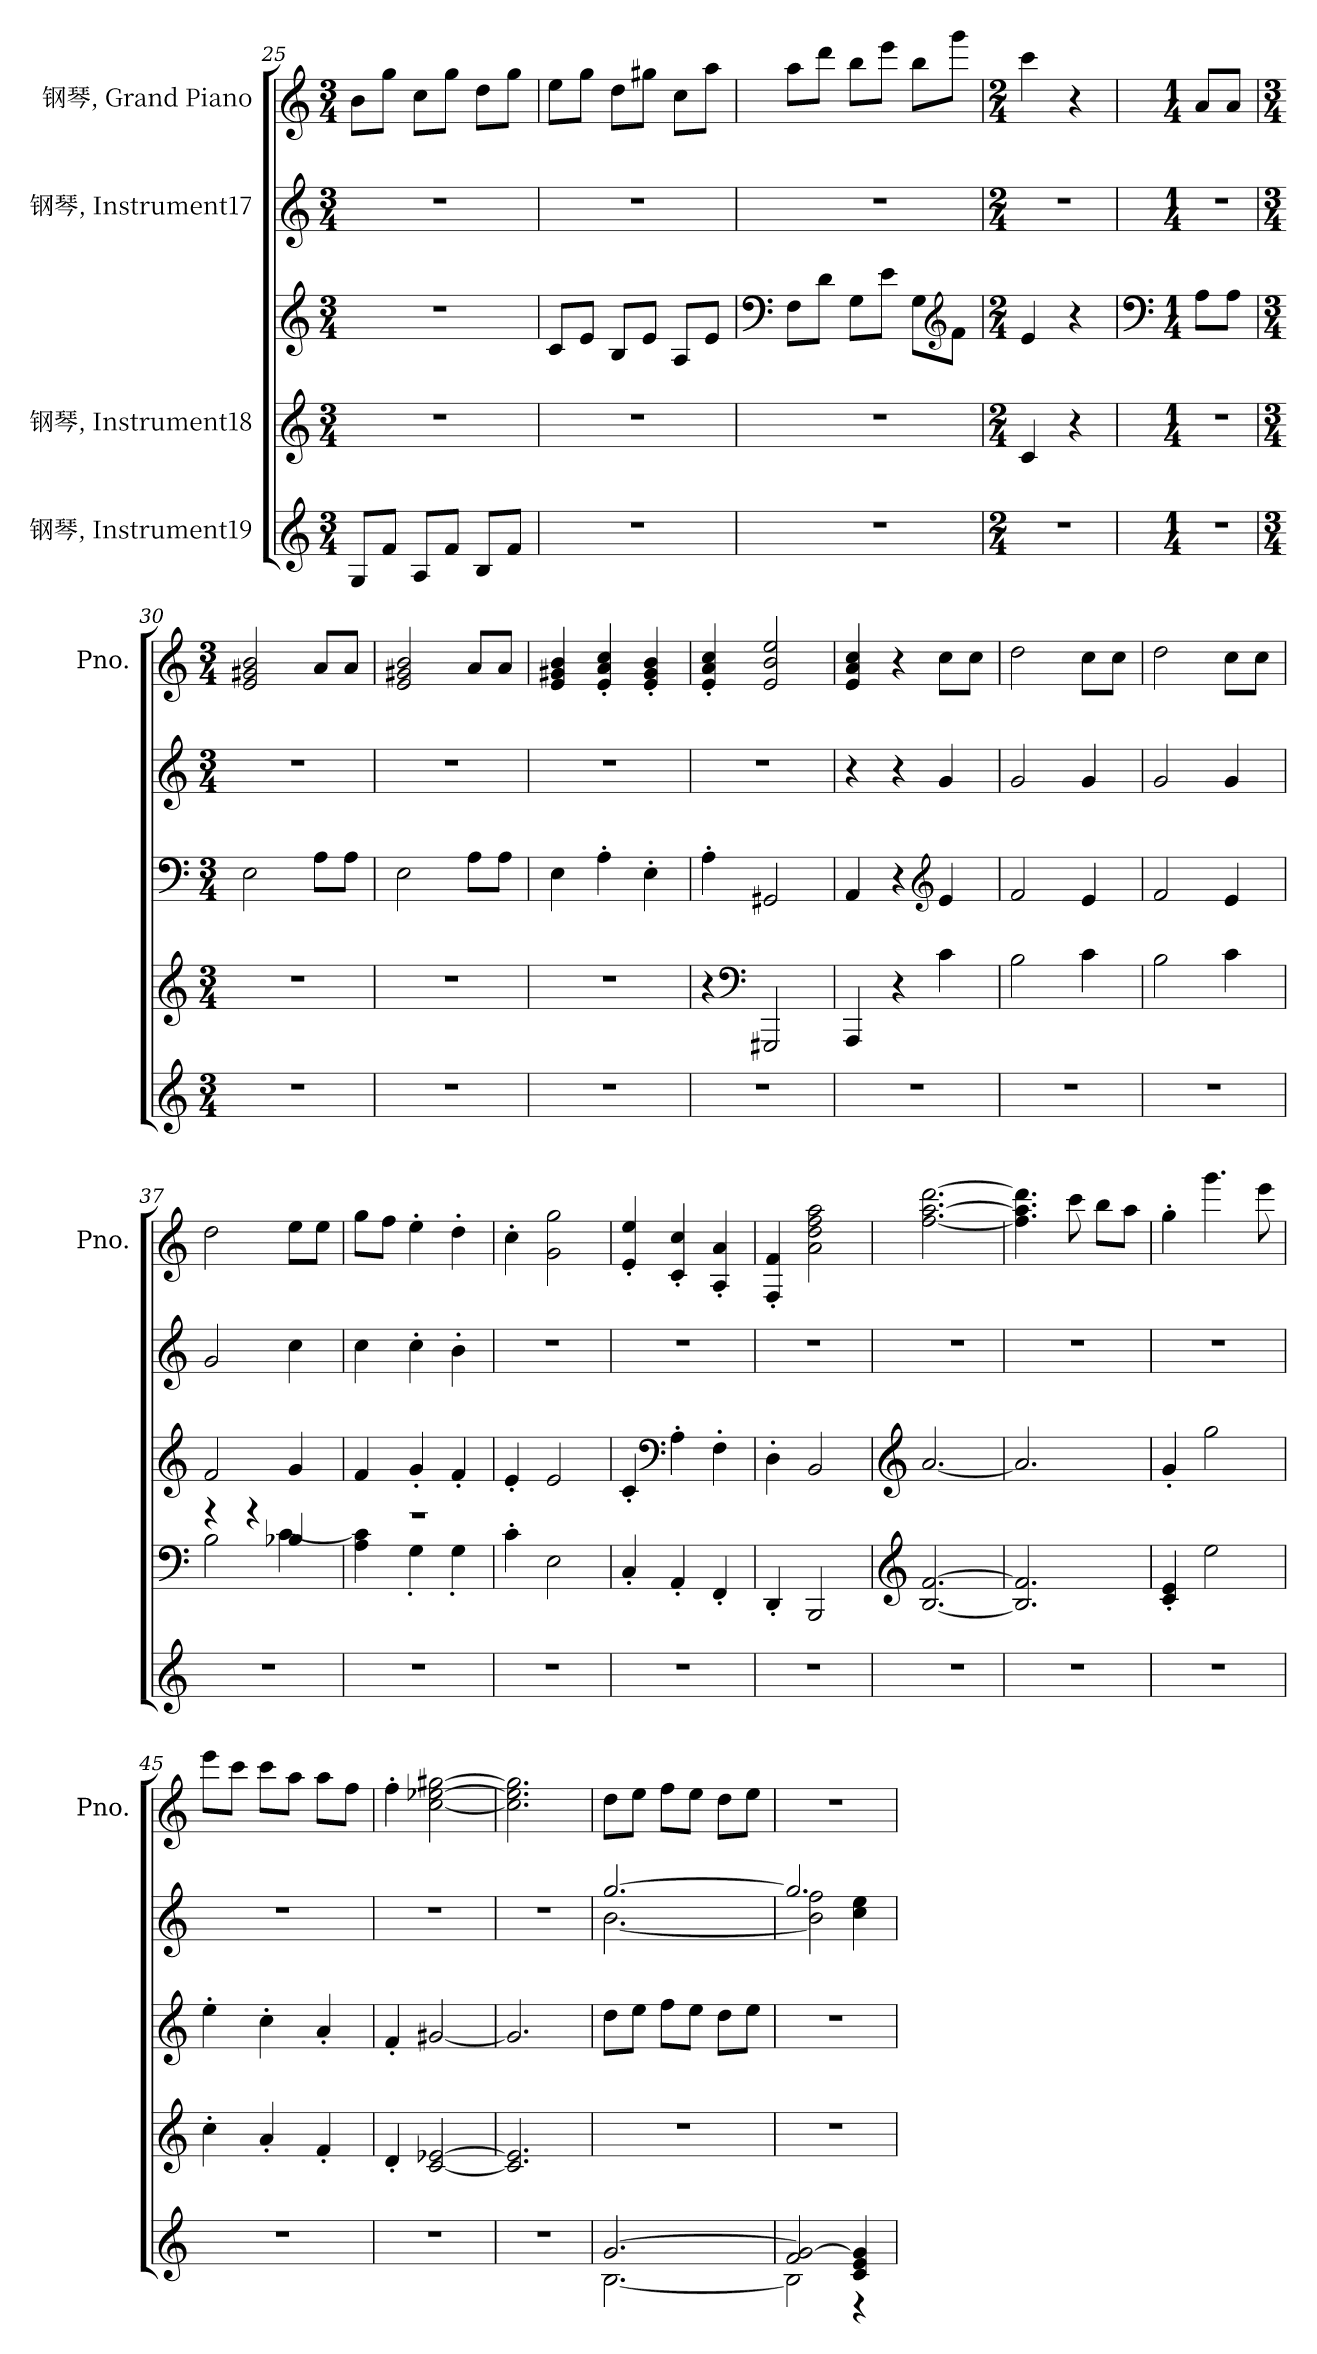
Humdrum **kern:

**kern	**kern	**kern	**kern	**kern
*part4	*part3	*part3	*part2	*part1
*staff5	*staff4	*staff3	*staff2	*staff1
*I"钢琴, Instrument19	*I"钢琴, Instrument18	*	*I"钢琴, Instrument17	*I"钢琴, Grand Piano
*	*	*	*	*I'Pno.
*clefG2	*clefG2	*clefG2	*clefG2	*clefG2
*k[]	*k[]	*k[]	*k[]	*k[]
*M3/4	*M3/4	*M3/4	*M3/4	*M3/4
=25	=25	=25	=25	=25
8G/L	2.r	2.r	2.r	8b\L
8f/J	.	.	.	8gg\J
8A/L	.	.	.	8cc\L
8f/J	.	.	.	8gg\J
8B/L	.	.	.	8dd\L
8f/J	.	.	.	8gg\J
=26	=26	=26	=26	=26
2.r	2.r	8c/L	2.r	8ee\L
.	.	8e/J	.	8gg\J
.	.	8B/L	.	8dd\L
.	.	8e/J	.	8gg#X\J
.	.	8A/L	.	8cc\L
.	.	8e/J	.	8aa\J
!!LO:PB:g=z
=27	=27	=27	=27	=27
*	*	*clefF4	*	*
2.r	2.r	8F\L	2.r	8aa\L
.	.	8d\J	.	8ddd\J
.	.	8G\L	.	8bb\L
.	.	8e\J	.	8eee\J
.	.	8G\L	.	8bb\L
*	*	*clefG2	*	*
.	.	8f\J	.	8ggg\J
=28	=28	=28	=28	=28
*M2/4	*M2/4	*M2/4	*M2/4	*M2/4
2r	4c/	4e/	2r	4ccc\
.	4r	4r	.	4r
=29	=29	=29	=29	=29
*	*	*clefF4	*	*
*M1/4	*M1/4	*M1/4	*M1/4	*M1/4
4r	4r	8A\L	4r	8a/L
.	.	8A\J	.	8a/J
=30	=30	=30	=30	=30
*M3/4	*M3/4	*M3/4	*M3/4	*M3/4
2.r	2.r	2E\	2.r	2e/ 2g#X/ 2b/
.	.	8A\L	.	8a/L
.	.	8A\J	.	8a/J
=31	=31	=31	=31	=31
2.r	2.r	2E\	2.r	2e/ 2g#X/ 2b/
.	.	8A\L	.	8a/L
.	.	8A\J	.	8a/J
=32	=32	=32	=32	=32
2.r	2.r	4E\	2.r	4e/ 4g#X/ 4b/
.	.	4A'\	.	4e/' 4a/' 4cc/'
.	.	4E'\	.	4e/' 4g#/' 4b/'
=33	=33	=33	=33	=33
2.r	4r	4A'\	2.r	4e/' 4a/' 4cc/'
*	*clefF4	*	*	*
.	2GGG#X/	2GG#X/	.	2e/ 2b/ 2ee/
!!LO:LB:g=z
=34	=34	=34	=34	=34
2.r	4AAA/	4AA/	4r	4e/ 4a/ 4cc/
.	4r	4r	4r	4r
*	*	*clefG2	*	*
.	4c\	4e/	4g/	8cc\L
.	.	.	.	8cc\J
=35	=35	=35	=35	=35
2.r	2B\	2f/	2g/	2dd\
.	4c\	4e/	4g/	8cc\L
.	.	.	.	8cc\J
=36	=36	=36	=36	=36
2.r	2B\	2f/	2g/	2dd\
.	4c\	4e/	4g/	8cc\L
.	.	.	.	8cc\J
=37	=37	=37	=37	=37
*	*^	*	*	*
2.r	4r	2B\	2f/	2g/	2dd\
.	4r	.	.	.	.
.	4B-X/	[4c\	4g/	4cc\	8ee\L
.	.	.	.	.	8ee\J
=38	=38	=38	=38	=38	=38
2.r	2.r	4A\ 4c\]	4f/	4cc\	8gg\L
.	.	.	.	.	8ff\J
.	.	4G'\	4g'/	4cc'\	4ee'\
.	.	4G'\	4f'/	4b'\	4dd'\
*	*v	*v	*	*	*
=39	=39	=39	=39	=39
2.r	4c'\	4e'/	2.r	4cc'\
.	2E\	2e/	.	2g\ 2gg\
=40	=40	=40	=40	=40
2.r	4C'/	4c'/	2.r	4e/' 4ee/'
*	*	*clefF4	*	*
.	4AA'/	4A'\	.	4c/' 4cc/'
.	4FF'/	4F'\	.	4A/' 4a/'
=41	=41	=41	=41	=41
2.r	4DD'/	4D'\	2.r	4F/' 4f/'
.	2BBB/	2BB/	.	2a\ 2dd\ 2ff\ 2aa\
=42	=42	=42	=42	=42
*	*clefG2	*clefG2	*	*
2.r	[2.B/ [2.f/	[2.a/	2.r	[2.ff\ [2.aa\ [2.ddd\
!!LO:PB:g=z
=43	=43	=43	=43	=43
2.r	2.B/] 2.f/]	2.a/]	2.r	4.ff\] 4.aa\] 4.ddd\]
.	.	.	.	8ccc\
.	.	.	.	8bb\L
.	.	.	.	8aa\J
=44	=44	=44	=44	=44
2.r	4c/' 4e/'	4g'/	2.r	4gg'\
.	2ee\	2gg\	.	4.ggg\
.	.	.	.	8eee\
=45	=45	=45	=45	=45
2.r	4cc'\	4ee'\	2.r	8eee\L
.	.	.	.	8ccc\J
.	4a'/	4cc'\	.	8ccc\L
.	.	.	.	8aa\J
.	4f'/	4a'/	.	8aa\L
.	.	.	.	8ff\J
=46	=46	=46	=46	=46
2.r	4d'/	4f'/	2.r	4ff'\
.	[2c/ [2e-X/	[2g#X/	.	[2cc\ [2ee-X\ [2gg#X\
=47	=47	=47	=47	=47
2.r	2.c/] 2.e-/]	2.g#/]	2.r	2.cc\] 2.ee-\] 2.gg#\]
=48	=48	=48	=48	=48
*^	*	*	*^	*
[2.g/	[2.B\	2.r	8dd\L	[2.gg/	[2.b\	8dd\L
.	.	.	8ee\J	.	.	8ee\J
.	.	.	8ff\L	.	.	8ff\L
.	.	.	8ee\J	.	.	8ee\J
.	.	.	8dd\L	.	.	8dd\L
.	.	.	8ee\J	.	.	8ee\J
=49	=49	=49	=49	=49	=49	=49
2f/ 2g/_	2B\]	2.r	2.r	2.gg/]	2b\] 2ff\	2.r
4c/ 4e/ 4g/]	4r	.	.	.	4cc\ 4ee\	.
*v	*v	*	*	*v	*v	*
=	=	=	=	=
*-	*-	*-	*-	*-
